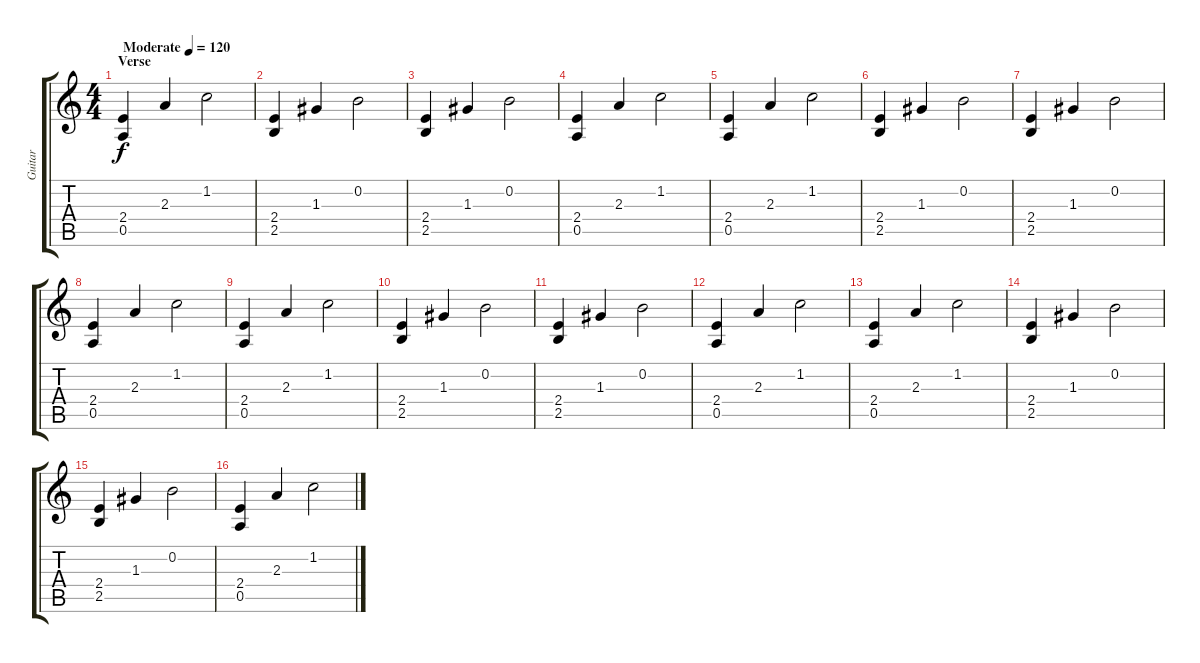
\track ("Guitar" "Guitar") {instrument overdrivenguitar}
\staff {score tabs}
\tuning (E4 B3 G3 D3 A2 E2) {hide}
\ts (4 4)
\section ("" "Verse")
\tempo (120 "Moderate")
\clef g2
\ks c
(2.4 0.5).4{dy f instrument overdrivenguitar} 2.3.4 1.2.2 |
(2.4 2.5).4 1.3.4 0.2.2 |
(2.4 2.5).4 1.3.4 0.2.2 |
(2.4 0.5).4 2.3.4 1.2.2 |
(2.4 0.5).4 2.3.4 1.2.2 |
(2.4 2.5).4 1.3.4 0.2.2 |
(2.4 2.5).4 1.3.4 0.2.2 |
(2.4 0.5).4 2.3.4 1.2.2 |
(2.4 0.5).4 2.3.4 1.2.2 |
(2.4 2.5).4 1.3.4 0.2.2 |
(2.4 2.5).4 1.3.4 0.2.2 |
(2.4 0.5).4 2.3.4 1.2.2 |
(2.4 0.5).4 2.3.4 1.2.2 |
(2.4 2.5).4 1.3.4 0.2.2 |
(2.4 2.5).4 1.3.4 0.2.2 |
(2.4 0.5).4 2.3.4 1.2.2
